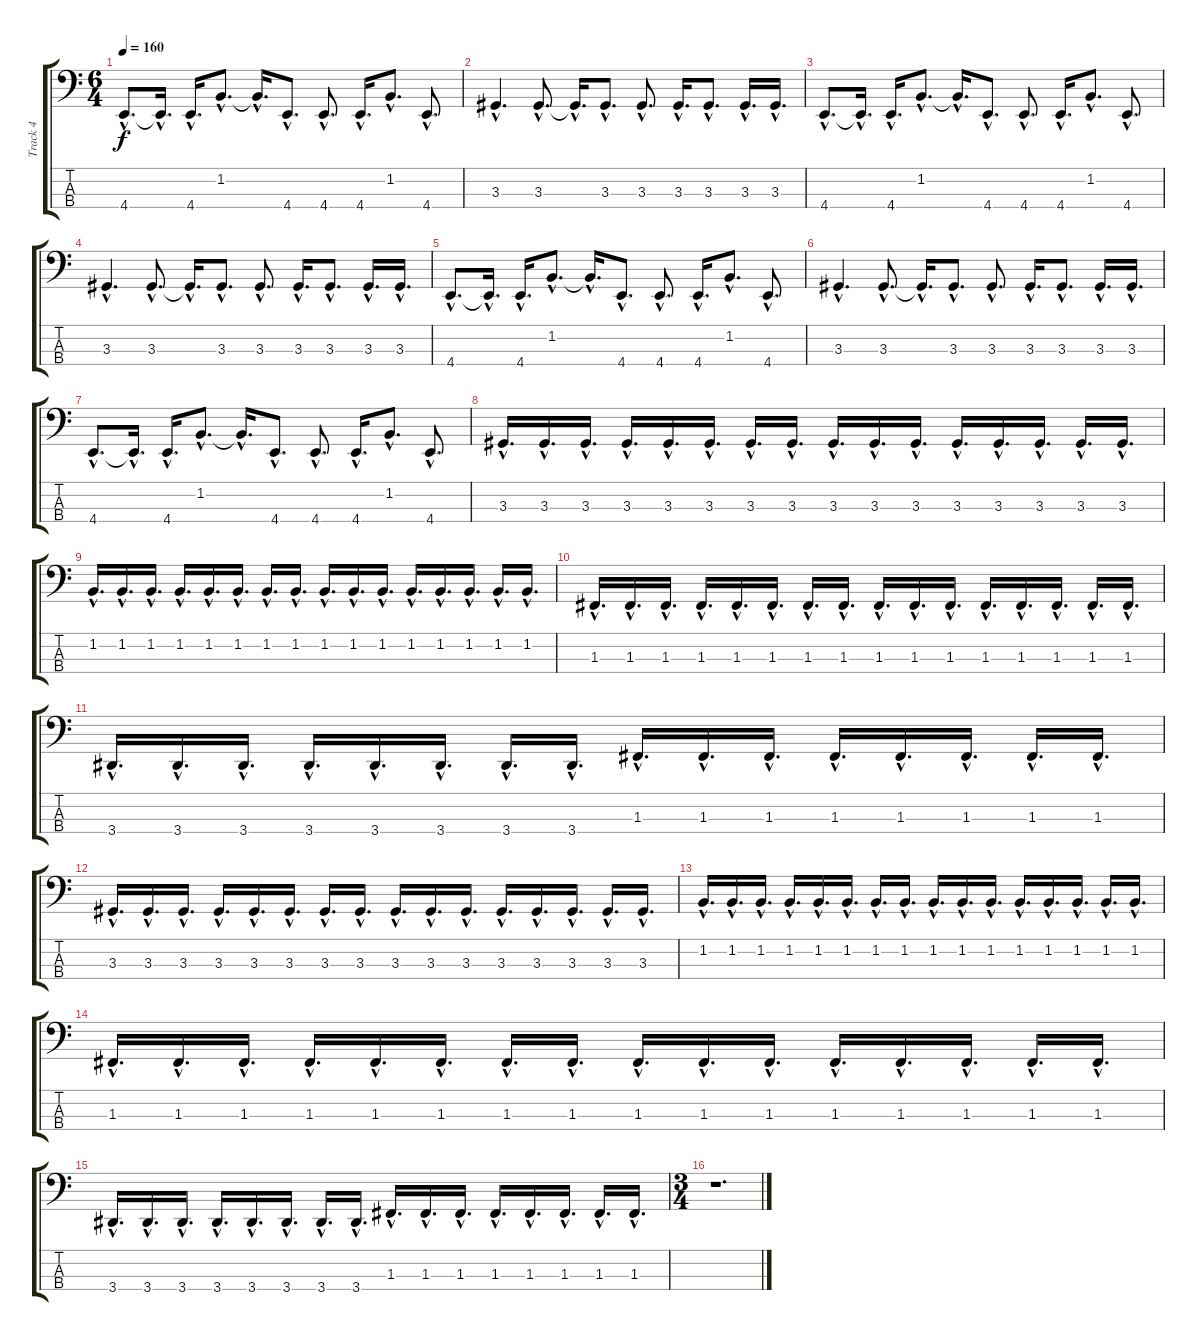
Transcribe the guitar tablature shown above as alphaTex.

\track ("Track 4" "Track 4") {instrument electricbasspick}
\staff {score tabs}
\tuning (Eb2 Bb1 F1 C1) {hide}
\ts (6 4)
\tempo 160
\clef f4
\ks c
4.4{hac}.8{d dy f} 4.4{hac t}.16{d} 4.4{hac}.16{d} 1.2{hac}.8{d} 1.2{hac t}.16{d} 4.4{hac}.8{d} 4.4{hac}.8{d} 4.4{hac}.16{d} 1.2{hac}.8{d} 4.4{hac}.8{d} |
3.3{hac}.4{d} 3.3{hac}.8{d} 3.3{hac t}.16{d} 3.3{hac}.8{d} 3.3{hac}.8{d} 3.3{hac}.16{d} 3.3{hac}.8{d} 3.3{hac}.16{d} 3.3{hac}.16{d} |
4.4{hac}.8{d} 4.4{hac t}.16{d} 4.4{hac}.16{d} 1.2{hac}.8{d} 1.2{hac t}.16{d} 4.4{hac}.8{d} 4.4{hac}.8{d} 4.4{hac}.16{d} 1.2{hac}.8{d} 4.4{hac}.8{d} |
3.3{hac}.4{d} 3.3{hac}.8{d} 3.3{hac t}.16{d} 3.3{hac}.8{d} 3.3{hac}.8{d} 3.3{hac}.16{d} 3.3{hac}.8{d} 3.3{hac}.16{d} 3.3{hac}.16{d} |
4.4{hac}.8{d} 4.4{hac t}.16{d} 4.4{hac}.16{d} 1.2{hac}.8{d} 1.2{hac t}.16{d} 4.4{hac}.8{d} 4.4{hac}.8{d} 4.4{hac}.16{d} 1.2{hac}.8{d} 4.4{hac}.8{d} |
3.3{hac}.4{d} 3.3{hac}.8{d} 3.3{hac t}.16{d} 3.3{hac}.8{d} 3.3{hac}.8{d} 3.3{hac}.16{d} 3.3{hac}.8{d} 3.3{hac}.16{d} 3.3{hac}.16{d} |
4.4{hac}.8{d} 4.4{hac t}.16{d} 4.4{hac}.16{d} 1.2{hac}.8{d} 1.2{hac t}.16{d} 4.4{hac}.8{d} 4.4{hac}.8{d} 4.4{hac}.16{d} 1.2{hac}.8{d} 4.4{hac}.8{d} |
3.3{hac}.16{d} 3.3{hac}.16{d} 3.3{hac}.16{d} 3.3{hac}.16{d} 3.3{hac}.16{d} 3.3{hac}.16{d} 3.3{hac}.16{d} 3.3{hac}.16{d} 3.3{hac}.16{d} 3.3{hac}.16{d} 3.3{hac}.16{d} 3.3{hac}.16{d} 3.3{hac}.16{d} 3.3{hac}.16{d} 3.3{hac}.16{d} 3.3{hac}.16{d} |
1.2{hac}.16{d} 1.2{hac}.16{d} 1.2{hac}.16{d} 1.2{hac}.16{d} 1.2{hac}.16{d} 1.2{hac}.16{d} 1.2{hac}.16{d} 1.2{hac}.16{d} 1.2{hac}.16{d} 1.2{hac}.16{d} 1.2{hac}.16{d} 1.2{hac}.16{d} 1.2{hac}.16{d} 1.2{hac}.16{d} 1.2{hac}.16{d} 1.2{hac}.16{d} |
1.3{hac}.16{d} 1.3{hac}.16{d} 1.3{hac}.16{d} 1.3{hac}.16{d} 1.3{hac}.16{d} 1.3{hac}.16{d} 1.3{hac}.16{d} 1.3{hac}.16{d} 1.3{hac}.16{d} 1.3{hac}.16{d} 1.3{hac}.16{d} 1.3{hac}.16{d} 1.3{hac}.16{d} 1.3{hac}.16{d} 1.3{hac}.16{d} 1.3{hac}.16{d} |
3.4{hac}.16{d} 3.4{hac}.16{d} 3.4{hac}.16{d} 3.4{hac}.16{d} 3.4{hac}.16{d} 3.4{hac}.16{d} 3.4{hac}.16{d} 3.4{hac}.16{d} 1.3{hac}.16{d} 1.3{hac}.16{d} 1.3{hac}.16{d} 1.3{hac}.16{d} 1.3{hac}.16{d} 1.3{hac}.16{d} 1.3{hac}.16{d} 1.3{hac}.16{d} |
3.3{hac}.16{d} 3.3{hac}.16{d} 3.3{hac}.16{d} 3.3{hac}.16{d} 3.3{hac}.16{d} 3.3{hac}.16{d} 3.3{hac}.16{d} 3.3{hac}.16{d} 3.3{hac}.16{d} 3.3{hac}.16{d} 3.3{hac}.16{d} 3.3{hac}.16{d} 3.3{hac}.16{d} 3.3{hac}.16{d} 3.3{hac}.16{d} 3.3{hac}.16{d} |
1.2{hac}.16{d} 1.2{hac}.16{d} 1.2{hac}.16{d} 1.2{hac}.16{d} 1.2{hac}.16{d} 1.2{hac}.16{d} 1.2{hac}.16{d} 1.2{hac}.16{d} 1.2{hac}.16{d} 1.2{hac}.16{d} 1.2{hac}.16{d} 1.2{hac}.16{d} 1.2{hac}.16{d} 1.2{hac}.16{d} 1.2{hac}.16{d} 1.2{hac}.16{d} |
1.3{hac}.16{d} 1.3{hac}.16{d} 1.3{hac}.16{d} 1.3{hac}.16{d} 1.3{hac}.16{d} 1.3{hac}.16{d} 1.3{hac}.16{d} 1.3{hac}.16{d} 1.3{hac}.16{d} 1.3{hac}.16{d} 1.3{hac}.16{d} 1.3{hac}.16{d} 1.3{hac}.16{d} 1.3{hac}.16{d} 1.3{hac}.16{d} 1.3{hac}.16{d} |
3.4{hac}.16{d} 3.4{hac}.16{d} 3.4{hac}.16{d} 3.4{hac}.16{d} 3.4{hac}.16{d} 3.4{hac}.16{d} 3.4{hac}.16{d} 3.4{hac}.16{d} 1.3{hac}.16{d} 1.3{hac}.16{d} 1.3{hac}.16{d} 1.3{hac}.16{d} 1.3{hac}.16{d} 1.3{hac}.16{d} 1.3{hac}.16{d} 1.3{hac}.16{d} |
\ts (3 4)
r.1{d}
